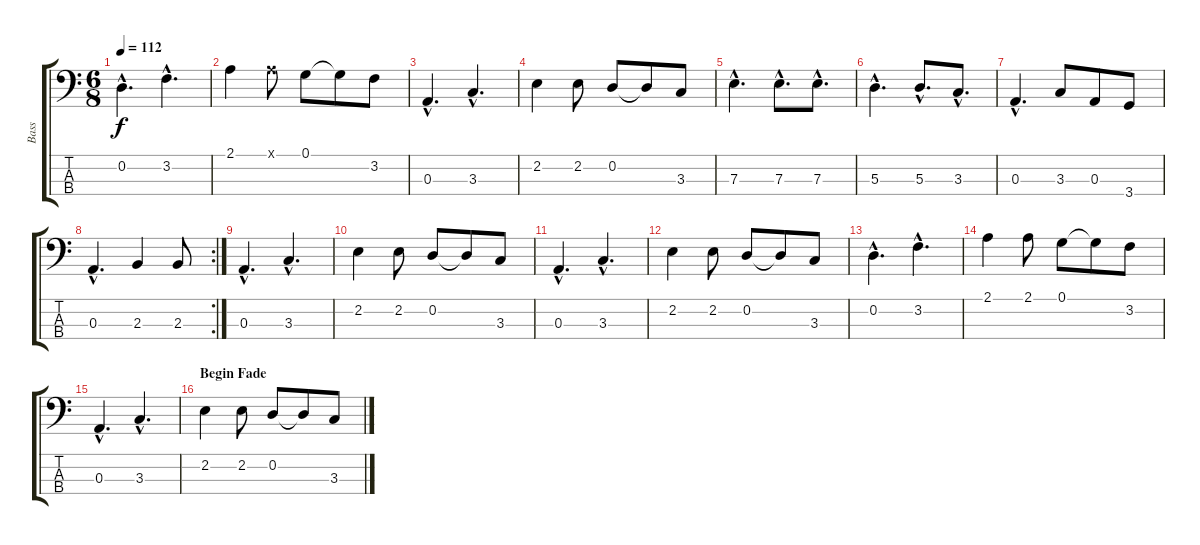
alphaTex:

\track ("Bass" "Bass") {instrument fretlessbass}
\staff {score tabs}
\tuning (G2 D2 A1 E1) {hide}
\ts (6 8)
\tempo 112
\clef f4
\ks c
0.2{hac}.4{d dy f} 3.2{hac}.4{d} |
2.1.4 2.1{x}.8 0.1.8 0.1{t}.8 3.2.8 |
0.3{hac}.4{d} 3.3{hac}.4{d} |
2.2.4 2.2.8 0.2.8 0.2{t}.8 3.3.8 |
7.3{hac}.4{d} 7.3{hac}.8{d} 7.3{hac}.8{d} |
5.3{hac}.4{d} 5.3{hac}.8{d} 3.3{hac}.8{d} |
0.3{hac}.4{d} 3.3.8 0.3.8 3.4.8 |
\rc 2
0.3{hac}.4{d} 2.3.4 2.3.8 |
0.3{hac}.4{d} 3.3{hac}.4{d} |
2.2.4 2.2.8 0.2.8 0.2{t}.8 3.3.8 |
0.3{hac}.4{d} 3.3{hac}.4{d} |
2.2.4 2.2.8 0.2.8 0.2{t}.8 3.3.8 |
0.2{hac}.4{d} 3.2{hac}.4{d} |
2.1.4 2.1.8 0.1.8 0.1{t}.8 3.2.8 |
0.3{hac}.4{d} 3.3{hac}.4{d} |
\section ("" "Begin Fade")
2.2.4 2.2.8 0.2.8 0.2{t}.8 3.3.8
